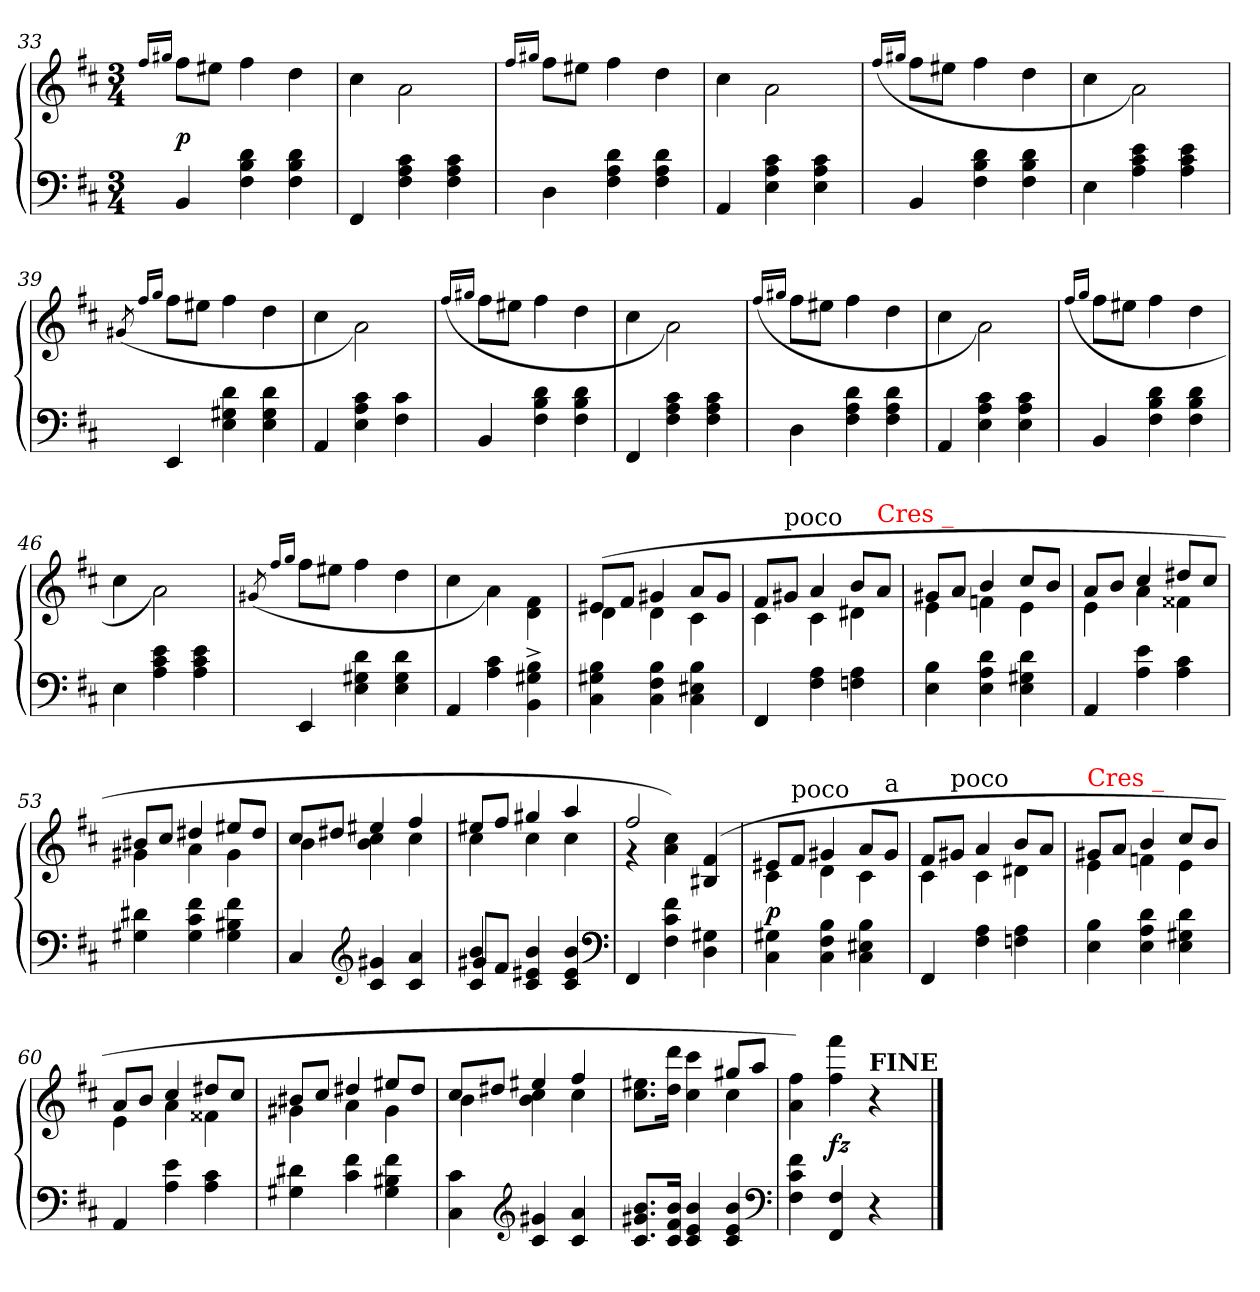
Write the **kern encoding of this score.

**kern	**kern	**dynam
*part1	*part1	*part1
*staff2	*staff1	*staff1/2
*clefF4	*clefG2	*
*k[f#c#]	*k[f#c#]	*
*b:	*b:	*
*M3/4	*M3/4	*
=33	=33	=33
.	16qff#/LL	.
.	16qgg#X/JJ	.
4BB/	8ff#L	p
.	8ee#XJ	.
4d 4B 4F#	4ff#	.
4d 4B 4F#	4dd	.
=34	=34	=34
4FF#	4cc#	.
4c# 4A 4F#	2a\	.
4c# 4A 4F#	.	.
=35	=35	=35
.	16qff#/LL	.
.	16qgg#X/JJ	.
4D	8ff#L	.
.	8ee#XJ	.
4d 4A 4F#	4ff#	.
4d 4A 4F#	4dd	.
=36	=36	=36
4AA	4cc#	.
4c# 4A 4E	2a\	.
4c# 4A 4E	.	.
=37	=37	=37
.	(>16qff#/LL	.
.	16qgg#X/JJ	.
4BB	8ff#L	.
.	8ee#XJ	.
4d 4B 4F#	4ff#	.
4d 4B 4F#	4dd	.
=38	=38	=38
4E	4cc#	.
4e 4c# 4A	2a\)	.
4e 4c# 4A	.	.
=39	=39	=39
.	(>8qg#X/	.
.	16qff#/LL	.
.	16qgg/JJ	.
4EE	8ff#L	.
.	8ee#XJ	.
4d 4G#X 4E	4ff#	.
4d 4G# 4E	4dd	.
=40	=40	=40
4AA	4cc#	.
4c# 4A 4E	2a\)	.
4c# 4F#	.	.
=41	=41	=41
.	(>16qff#/LL	.
.	16qgg#X/JJ	.
4BB	8ff#L	.
.	8ee#XJ	.
4d 4B 4F#	4ff#	.
4d 4B 4F#	4dd	.
=42	=42	=42
4FF#	4cc#	.
4c# 4A 4F#	2a\)	.
4c# 4A 4F#	.	.
=43	=43	=43
.	(>16qff#/LL	.
.	16qgg#X/JJ	.
4D	8ff#L	.
.	8ee#XJ	.
4d 4A 4F#	4ff#	.
4d 4A 4F#	4dd	.
=44	=44	=44
4AA	4cc#	.
4c# 4A 4E	2a\)	.
4c# 4A 4E	.	.
=45	=45	=45
.	(>16qff#/LL	.
.	16qgg/JJ	.
4BB	8ff#L	.
.	8ee#XJ	.
4d 4B 4F#	4ff#	.
4d 4B 4F#	4dd	.
=46	=46	=46
4E	4cc#	.
4e 4c# 4A	2a\)	.
4e 4c# 4A	.	.
=47	=47	=47
.	(>8qg#X/	.
.	16qff#/LL	.
.	16qgg/JJ	.
4EE	8ff#L	.
.	8ee#XJ	.
4d 4G#X 4E	4ff#	.
4d 4G# 4E	4dd	.
=48	=48	=48
4AA	4cc#	.
4c# 4A	4a\)	.
4B^ 4G#X^ 4BB^	4f#\ 4d\	.
=49	=49	=49
*	*^	*
4B 4G#X 4C#	(8e#XL	4d	.
.	8f#J	.	.
4B 4F# 4C#	4g#X	4d	.
4B 4E#X 4C#	8aL	4c#	.
.	8g#J	.	.
=50	=50	=50	=50
4FF#	8f#L	4c#	.
!	!LO:TX:a:t=poco	!	!
.	8g#XJ	.	.
4A 4F#	4a	4c#	.
4A 4Fn	8bL	4d#X	.
!	!LO:TX:a:color=red:t=Cres _	!	!
.	8aJ	.	.
=51	=51	=51	=51
4B 4E	8g#XL	4e	.
.	8aJ	.	.
4d 4A 4E	4b	4fn	.
4d 4G#X 4E	8cc#L	4e	.
.	8bJ	.	.
=52	=52	=52	=52
4AA	8aL	4e	.
.	8bJ	.	.
4e 4A	4cc#	4a	.
4c# 4A	8dd#XL	4f##X	.
.	8cc#J	.	.
=53	=53	=53	=53
4d#X 4G#X	8b#XL	4g#X	.
.	8cc#J	.	.
4f# 4c# 4G#	4dd#X	4a	.
4f# 4B#X 4G#	8ee#XL	4g#	.
.	8dd#J	.	.
=54	=54	=54	=54
4C#	8cc#L	4b	.
.	8dd#XJ	.	.
*clefG2	*	*	*
4g#X 4c#	4ee#X	4cc# 4b	.
4a 4c#	4ff#	4cc#	.
=55	=55	=55	=55
*^	*	*	*
4b 4c#	8g#X/L	8ee#XL	4cc#	.
.	8f#J	8ff#J	.	.
4b 4e#X 4c#	2ryy	4gg#X	4cc#	.
4b 4e# 4c#	.	4aa	4cc#	.
*v	*v	*	*	*
*clefF4	*	*	*
=56	=56	=56	=56
4FF#	2ff#	4rg	.
4f# 4c# 4F#	.	4cc# 4a)	.
4G#X 4D	4ryy	(>4f# 4B#X	.
=57	=57	=57	=57
4G#X 4C#	8e#XL	4c#	p
!	!LO:TX:a:t=poco	!	!
.	8f#J	.	.
4B 4F# 4C#	4g#X	4d	.
4B 4E#X 4C#	8aL	4c#	.
!	!LO:TX:a:t=a	!	!
.	8g#J	.	.
=58	=58	=58	=58
4FF#	8f#L	4c#	.
!	!LO:TX:a:t=poco	!	!
.	8g#XJ	.	.
4A 4F#	4a	4c#	.
4A 4Fn	8bL	4d#X	.
.	8aJ	.	.
=59	=59	=59	=59
!	!LO:TX:a:color=red:t=Cres _	!	!
4B 4E	8g#XL	4e	.
.	8aJ	.	.
4d 4A 4E	4b	4fn	.
4d 4G#X 4E	8cc#L	4e	.
.	8bJ	.	.
=60	=60	=60	=60
4AA	8aL	4e	.
.	8bJ	.	.
4e 4A	4cc#	4a	.
4c# 4A	8dd#XL	4f##X	.
.	8cc#J	.	.
=61	=61	=61	=61
4d#X 4G#X	8b#XL	4g#	.
.	8cc#J	.	.
4f# 4c#	4dd#X	4a	.
4f# 4B#X 4G#	8ee#XL	4g#	.
.	8dd#J	.	.
=62	=62	=62	=62
4c# 4C#	8cc#L	4b	.
.	8dd#XJ	.	.
*clefG2	*	*	*
4g#X 4c#	4ee#X	4cc# 4b	.
4a 4c#	4ff#	4cc#	.
=63	=63	=63	=63
8.b 8.g#X 8.c#L	2ryy	8.ee#X 8.cc#L	.
16b 16f# 16c#Jk	.	16ddd 16ddJk	.
4b 4e 4c#	.	4ccc# 4cc#	.
4b 4e 4c#	8gg#XL	4cc#	.
.	8aaJ	.	.
*	*v	*v	*
*clefF4	*	*
=64	=64	=64
4f# 4c# 4F#	4ff# 4a)	.
4F# 4FF#	4fff# 4ff#	fz
!	!LO:TX:a:B:t=FINE	!
4r	4r	.
==	==	==
*-	*-	*-
